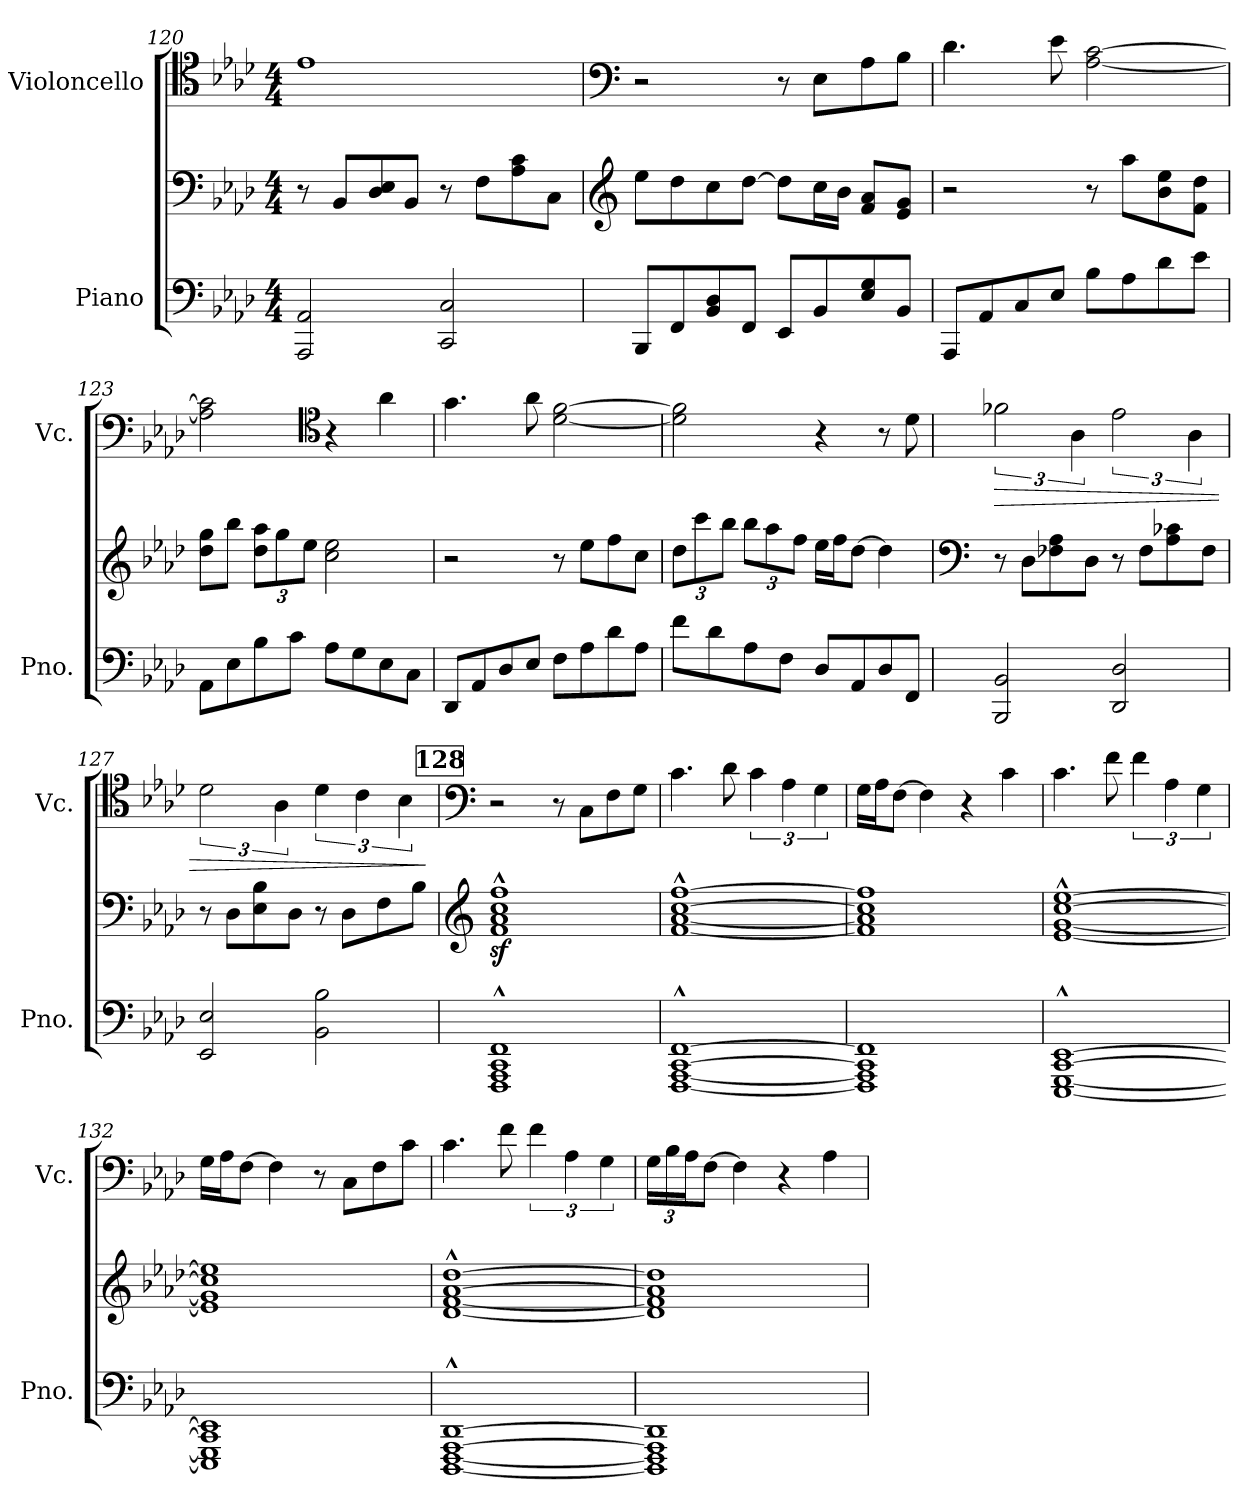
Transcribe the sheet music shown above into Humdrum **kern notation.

**kern	**kern	**kern	**dynam
*part2	*part2	*part1	*part1
*staff3	*staff2	*staff1	*staff1
*I"Piano	*	*I"Violoncello	*
*I'Pno.	*	*I'Vc.	*
*clefF4	*clefF4	*clefC4	*
*k[b-e-a-d-]	*k[b-e-a-d-]	*k[b-e-a-d-]	*
*M4/4	*M4/4	*M4/4	*
=120	=120	=120	=120
2AAA-/ 2AA-/	8r	1e-	.
.	8BB-/L	.	.
.	8D-/ 8E-/	.	.
.	8BB-/J	.	.
2CC/ 2C/	8r	.	.
.	8F\L	.	.
.	8A-\ 8c\	.	.
.	8C\J	.	.
=121	=121	=121	=121
*	*clefG2	*clefF4	*
8BBB-/L	8ee-\L	2r	.
8FF/	8dd-\	.	.
8BB-/ 8D-/	8cc\	.	.
8FF/J	[8dd-\J	.	.
8EE-/L	8dd-\L]	8r	.
8BB-/	16cc\L	8E-\L	.
.	16b-\JJ	.	.
8E-/ 8G/	8f/ 8a-/L	8A-\	.
8BB-/J	8e-/ 8g/J	8B-\J	.
!!LO:LB:g=z
=122	=122	=122	=122
8AAA-/L	2r	4.d-\	.
8AA-/	.	.	.
8C/	.	.	.
8E-/J	.	8e-\	.
8B-\L	8r	[2A-\ [2c\	.
8A-\	8aa-\L	.	.
8d-\	8b-\ 8ee-\	.	.
8e-\J	8f\ 8dd-\J	.	.
=123	=123	=123	=123
8AA-\L	8dd-\ 8gg\L	2A-\] 2c\]	.
8E-\	8bb-\J	.	.
*	*Xbrackettup	*	*
8B-\	12dd-\ 12aa-\L	.	.
.	12gg\	.	.
8c\J	.	.	.
.	12ee-\J	.	.
*	*	*clefC4	*
8A-\L	2cc\ 2ee-\	4r	.
8G\	.	.	.
8E-\	.	4a-\	.
8C\J	.	.	.
=124	=124	=124	=124
8DD-/L	2r	4.g\	.
8AA-/	.	.	.
8D-/	.	.	.
8E-/J	.	8a-\	.
8F\L	8r	[2d-\ [2f\	.
8A-\	8ee-\L	.	.
8d-\	8ff\	.	.
8A-\J	8cc\J	.	.
!!LO:LB:g=z
=125	=125	=125	=125
8f\L	12dd-\L	2d-\] 2f\]	.
.	12ccc\	.	.
8d-\	.	.	.
.	12bb-\J	.	.
8A-\	12bb-\L	.	.
.	12aa-\	.	.
8F\J	.	.	.
.	12ff\J	.	.
8D-/L	16ee-\LL	4r	.
.	16ff\J	.	.
8AA-/	[8dd-\J	.	.
8D-/	4dd-\]	8r	.
8FF/J	.	8d-\	.
=126	=126	=126	=126
*	*clefF4	*	*
!	!	!	!LO:HP:b
2BBB-/ 2BB-/	8r	3f-X\	>
.	8D-\L	.	.
.	8F-X\ 8A-\	.	.
.	.	6A-\	.
.	8D-\J	.	.
2DD-/ 2D-/	8r	3e-\	.
.	8F-\L	.	.
.	8A-\ 8c-X\	.	.
.	.	6A-\	.
.	8F-\J	.	.
=127	=127	=127	=127
2EE-/ 2E-/	8r	3d-\	.
.	8D-\L	.	.
.	8E-\ 8B-\	.	.
.	.	6A-\	.
.	8D-\J	.	.
2BB-\ 2B-\	8r	6d-\	.
.	8D-\L	.	.
.	.	6c\	.
.	8F\	.	.
.	.	6B-\	.
.	8B-\J	.	.
.	.	.	]
!!LO:LB:g=z
!!LO:REH:place=s1:a:Bi:fs=11:t=128
=128	=128	=128	=128
*	*clefG2	*clefF4	*
1FFF^^ 1AAA-^^ 1CC^^ 1FF^^	1fz<^^ 1a-z<^^ 1ccz<^^ 1ffz<^^	2r	.
.	.	8r	.
.	.	8C\L	.
.	.	8F\	.
.	.	8G\J	.
=129	=129	=129	=129
[1FFF^^ [1AAA-^^ [1CC^^ [1FF^^	[1f^^ [1a-^^ [1cc^^ [1ff^^	4.c\	.
.	.	8d-\	.
.	.	6c\	.
.	.	6A-\	.
.	.	6G\	.
=130	=130	=130	=130
1FFF] 1AAA-] 1CC] 1FF]	1f] 1a-] 1cc] 1ff]	16G\LL	.
.	.	16A-\J	.
.	.	[8F\J	.
.	.	4F\]	.
.	.	4r	.
.	.	4c\	.
=131	=131	=131	=131
[1EEE-^^ [1GGG^^ [1CC^^ [1EE-^^	[1e-^^ [1g^^ [1cc^^ [1ee-^^	4.c\	.
.	.	8f\	.
.	.	6f\	.
.	.	6A-\	.
.	.	6G\	.
=132	=132	=132	=132
1EEE-] 1GGG] 1CC] 1EE-]	1e-] 1g] 1cc] 1ee-]	16G\LL	.
.	.	16A-\J	.
.	.	[8F\J	.
.	.	4F\]	.
.	.	8r	.
.	.	8C\L	.
.	.	8F\	.
.	.	8c\J	.
=133	=133	=133	=133
[1DDD-^^ [1FFF^^ [1AAA-^^ [1DD-^^	[1d-^^ [1f^^ [1a-^^ [1dd-^^	4.c\	.
.	.	8f\	.
.	.	6f\	.
.	.	6A-\	.
.	.	6G\	.
!!LO:PB:g=z
=134	=134	=134	=134
*	*	*Xbrackettup	*
1DDD-] 1FFF] 1AAA-] 1DD-]	1d-] 1f] 1a-] 1dd-]	24G\LL	.
.	.	24B-\	.
.	.	24A-\J	.
.	.	[8F\J	.
.	.	4F\]	.
.	.	4r	.
.	.	4A-\	.
=	=	=	=
*-	*-	*-	*-
